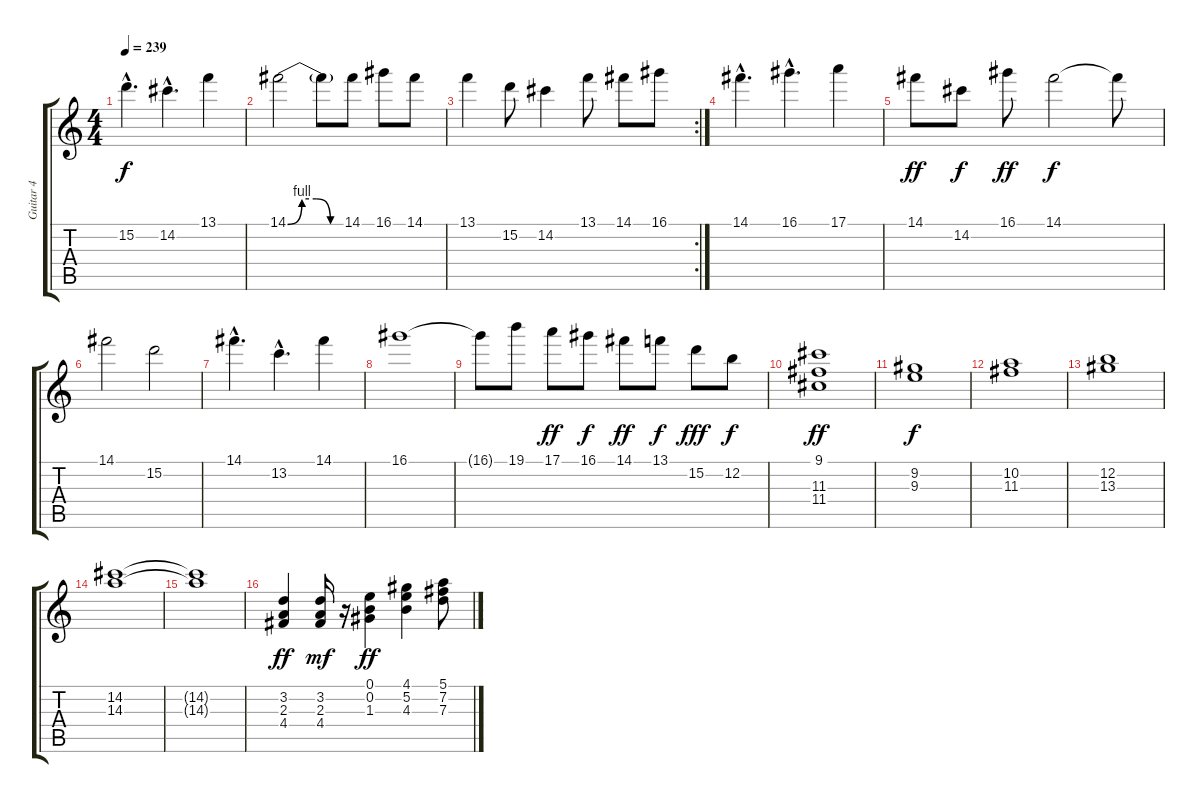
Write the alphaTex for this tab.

\track ("Guitar 4" "Guitar 4") {instrument distortionguitar}
\staff {score tabs}
\tuning (E4 B3 G3 D3 A2 E2) {hide}
\ts (4 4)
\tempo 239
\clef g2
\ks c
15.2{hac}.4{d dy f} 14.2{hac}.4{d} 13.1.4 |
14.1{be (custom 0 0 15 4 30 4 45 0 60 0)}.2 14.1{t}.8 14.1.8 16.1.8 14.1.8 |
\rc 2
13.1.4 15.2.8 14.2.4 13.1.8 14.1.8 16.1.8 |
14.1{hac}.4{d} 16.1{hac}.4{d} 17.1.4 |
14.1.8{dy ff} 14.2.8{dy f} 16.1.8{dy ff} 14.1.2{dy f} 14.1{t}.8 |
14.1.2 15.2.2 |
14.1{hac}.4{d} 13.2{hac}.4{d} 14.1.4 |
16.1.1 |
16.1{t}.8 19.1.8 17.1.8{dy ff} 16.1.8{dy f} 14.1.8{dy ff} 13.1.8{dy f} 15.2.8{dy fff} 12.2.8{dy f} |
(9.1 11.3 11.4).1{dy ff} |
(9.2 9.3).1{dy f} |
(10.2 11.3).1 |
(12.2 13.3).1 |
(14.2 14.3).1 |
(14.2{t} 14.3{t}).1 |
(3.2 2.3 4.4).4{dy ff} (3.2 2.3 4.4).16{dy mf} r.16 (0.1 0.2 1.3).4{dy ff} (4.1 5.2 4.3).4 (5.1 7.2 7.3).8
